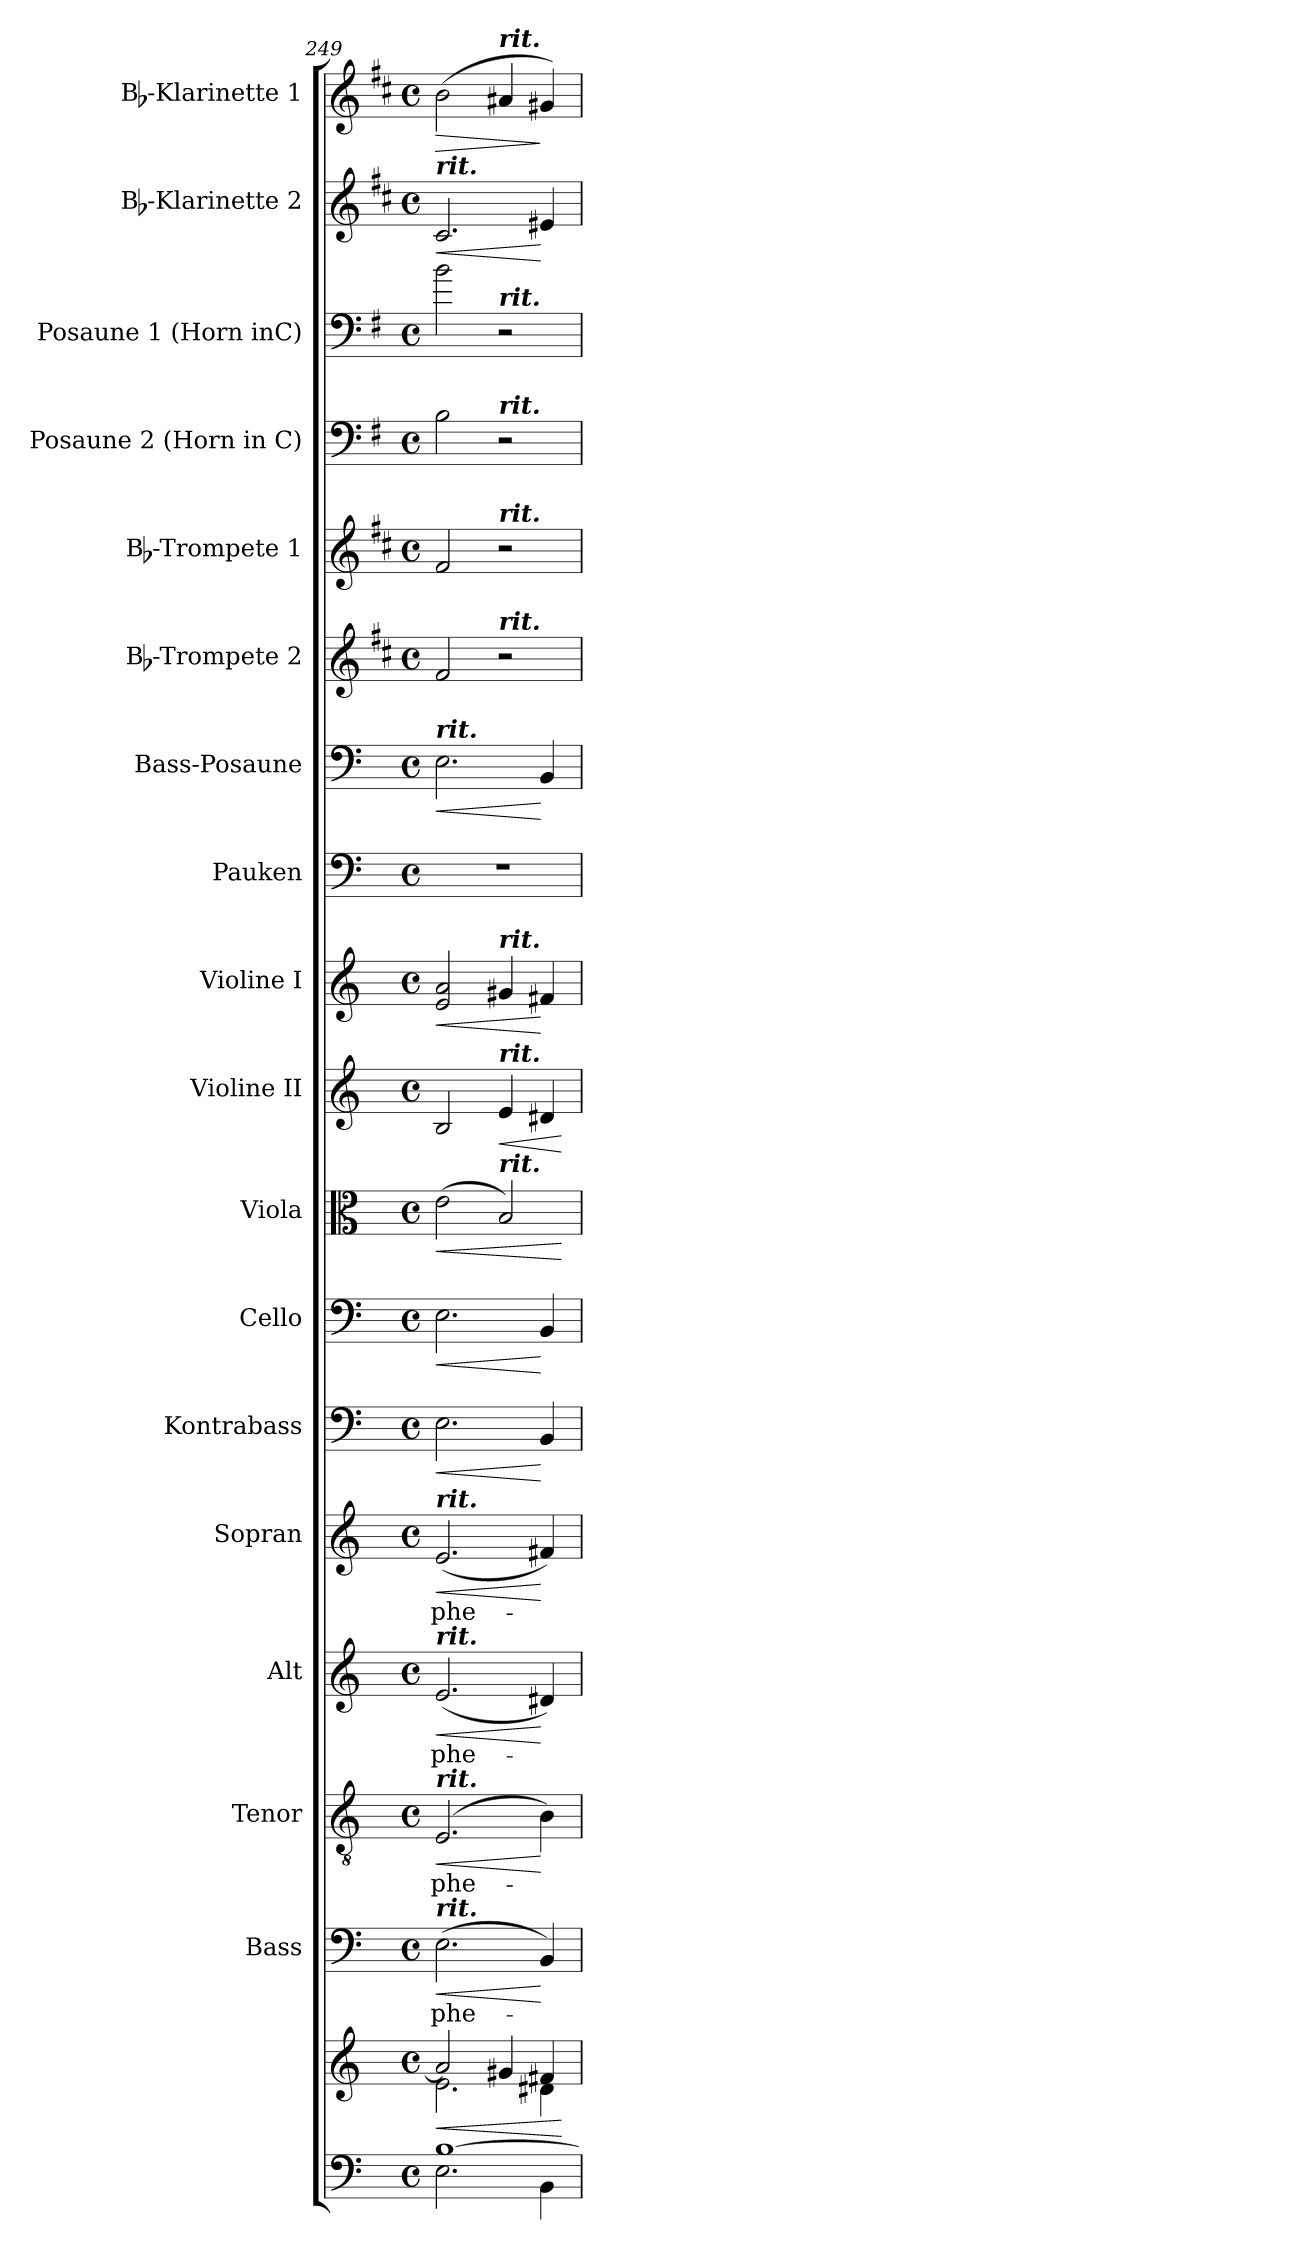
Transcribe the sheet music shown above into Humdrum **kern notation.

**kern	**kern	**dynam	**kern	**text	**dynam	**kern	**text	**dynam	**kern	**text	**dynam	**kern	**text	**dynam	**kern	**dynam	**kern	**dynam	**kern	**dynam	**kern	**dynam	**kern	**dynam	**kern	**kern	**dynam	**kern	**kern	**kern	**kern	**kern	**dynam	**kern	**dynam
*part18	*part18	*part18	*part17	*part17	*part17	*part16	*part16	*part16	*part15	*part15	*part15	*part14	*part14	*part14	*part13	*part13	*part12	*part12	*part11	*part11	*part10	*part10	*part9	*part9	*part8	*part7	*part7	*part6	*part5	*part4	*part3	*part2	*part2	*part1	*part1
*staff19	*staff18	*staff18/19	*staff17	*staff17	*staff17	*staff16	*staff16	*staff16	*staff15	*staff15	*staff15	*staff14	*staff14	*staff14	*staff13	*staff13	*staff12	*staff12	*staff11	*staff11	*staff10	*staff10	*staff9	*staff9	*staff8	*staff7	*staff7	*staff6	*staff5	*staff4	*staff3	*staff2	*staff2	*staff1	*staff1
*	*	*	*I"Bass	*	*	*I"Tenor	*	*	*I"Alt	*	*	*I"Sopran	*	*	*I"Kontrabass	*	*I"Cello	*	*I"Viola	*	*I"Violine II	*	*I"Violine I	*	*I"Pauken	*I"Bass-Posaune	*	*I"Bb-Trompete 2	*I"Bb-Trompete 1	*I"Posaune 2 (Horn in C)	*I"Posaune 1 (Horn inC)	*I"Bb-Klarinette 2	*	*I"Bb-Klarinette 1	*
*	*	*	*I'B.	*	*	*I'T.	*	*	*I'A.	*	*	*I'S.	*	*	*I'Kb.	*	*	*	*I'Vla.	*	*I'Vl. II	*	*I'Vl. I	*	*I'Pk.	*I'B-Pos.	*	*I'Bb Trp. 2	*I'Bb Trp. 1	*I'Pos. 2	*I'Pos. 1	*I'Bb Kl. 2	*	*I'Bb Kl. 1	*
*clefF4	*clefG2	*	*clefF4	*	*	*clefGv2	*	*	*clefG2	*	*	*clefG2	*	*	*clefF4	*	*clefF4	*	*clefC3	*	*clefG2	*	*clefG2	*	*clefF4	*clefF4	*	*clefG2	*clefG2	*clefF4	*clefF4	*clefG2	*	*clefG2	*
*	*	*	*	*	*	*	*	*	*	*	*	*	*	*	*ITrd7c12	*	*	*	*	*	*	*	*	*	*	*	*	*ITrd1c2	*ITrd1c2	*ITrd4c7	*ITrd4c7	*ITrd1c2	*	*ITrd1c2	*
*k[]	*k[]	*	*k[]	*	*	*k[]	*	*	*k[]	*	*	*k[]	*	*	*k[]	*	*k[]	*	*k[]	*	*k[]	*	*k[]	*	*k[]	*k[]	*	*k[]	*k[]	*k[]	*k[]	*k[]	*	*k[]	*
*C:	*C:	*	*C:	*	*	*C:	*	*	*C:	*	*	*C:	*	*	*C:	*	*C:	*	*C:	*	*C:	*	*C:	*	*C:	*C:	*	*C:	*C:	*C:	*C:	*C:	*	*C:	*
*M4/4	*M4/4	*	*M4/4	*	*	*M4/4	*	*	*M4/4	*	*	*M4/4	*	*	*M4/4	*	*M4/4	*	*M4/4	*	*M4/4	*	*M4/4	*	*M4/4	*M4/4	*	*M4/4	*M4/4	*M4/4	*M4/4	*M4/4	*	*M4/4	*
*met(c)	*met(c)	*	*met(c)	*	*	*met(c)	*	*	*met(c)	*	*	*met(c)	*	*	*met(c)	*	*met(c)	*	*met(c)	*	*met(c)	*	*met(c)	*	*met(c)	*met(c)	*	*met(c)	*met(c)	*met(c)	*met(c)	*met(c)	*	*met(c)	*
=249	=249	=249	=249	=249	=249	=249	=249	=249	=249	=249	=249	=249	=249	=249	=249	=249	=249	=249	=249	=249	=249	=249	=249	=249	=249	=249	=249	=249	=249	=249	=249	=249	=249	=249	=249
*^	*	*	*	*	*	*	*	*	*	*	*	*	*	*	*	*	*	*	*	*	*	*	*	*	*	*	*	*	*	*	*	*	*	*	*
!	!	!	!	!	!	!	!	!	!	!	!	!	!	!	!	!	!	!	!	!	!	!	!	!	!	!	!	!	!	!	!	!	!LO:TX:a:Bi:t=rit.	!	!	!
!	!	!	!	!	!	!	!	!	!	!	!	!	!	!	!	!	!	!	!	!	!	!	!	!	!	!	!LO:TX:a:Bi:t=rit.	!	!	!	!	!	!	!	!	!
!	!	!	!	!	!	!	!	!	!	!	!	!	!LO:TX:a:Bi:t=rit.	!	!	!	!	!	!	!	!	!	!	!	!	!	!	!	!	!	!	!	!	!	!	!
!	!	!	!	!	!	!	!	!	!	!LO:TX:a:Bi:t=rit.	!	!	!	!	!	!	!	!	!	!	!	!	!	!	!	!	!	!	!	!	!	!	!	!	!	!
!	!	!	!	!	!	!	!LO:TX:a:Bi:t=rit.	!	!	!	!	!	!	!	!	!	!	!	!	!	!	!	!	!	!	!	!	!	!	!	!	!	!	!	!	!
!	!	!	!	!LO:TX:a:Bi:t=rit.	!	!	!	!	!	!	!	!	!	!	!	!	!	!	!	!	!	!	!	!	!	!	!	!	!	!	!	!	!	!	!	!
!	!	!LO:TX:a:Bi:t=rit.	!	!	!	!	!	!	!	!	!	!	!	!	!	!	!	!	!	!	!	!	!	!	!	!	!	!	!	!	!	!	!	!	!	!
!	!	!	!LO:HP:b	!	!LO:LY:b	!LO:HP:b	!	!LO:LY:b	!LO:HP:b	!	!LO:LY:b	!LO:HP:b	!	!LO:LY:b	!LO:HP:b	!	!LO:HP:b	!	!LO:HP:b	!	!LO:HP:b	!	!	!	!LO:HP:b	!	!	!LO:HP:b	!	!	!	!	!	!LO:HP:b	!	!LO:HP:b
*	*	*^	*	*	*	*	*	*	*	*	*	*	*	*	*	*	*	*	*	*	*	*	*	*	*	*	*	*	*	*	*	*	*	*	*	*
[>1B	2.E\	2a/]	2.e\	<	(>2.E\	-phe-	<	(2.E/	-phe-	<	(<2.e/	-phe-	<	(<2.e/	-phe-	<	2.EE\	<	2.E\	<	(>2e\	<	2B/	.	2e/ 2a/	<	1r	2.E\	<	2e/	2e/	2E\	2e\	2.B/	<	(>2a\	>
!	!	!	!	!	!	!	!	!	!	!	!	!	!	!	!	!	!	!	!	!	!	!	!	!	!	!	!	!	!	!	!	!	!	!	!	!LO:TX:a:Bi:t=rit.	!
!	!	!	!	!	!	!	!	!	!	!	!	!	!	!	!	!	!	!	!	!	!	!	!	!	!	!	!	!	!	!	!	!	!LO:TX:a:Bi:t=rit.	!	!	!	!
!	!	!	!	!	!	!	!	!	!	!	!	!	!	!	!	!	!	!	!	!	!	!	!	!	!	!	!	!	!	!	!	!LO:TX:a:Bi:t=rit.	!	!	!	!	!
!	!	!	!	!	!	!	!	!	!	!	!	!	!	!	!	!	!	!	!	!	!	!	!	!	!	!	!	!	!	!	!LO:TX:a:Bi:t=rit.	!	!	!	!	!	!
!	!	!	!	!	!	!	!	!	!	!	!	!	!	!	!	!	!	!	!	!	!	!	!	!	!	!	!	!	!	!LO:TX:a:Bi:t=rit.	!	!	!	!	!	!	!
!	!	!	!	!	!	!	!	!	!	!	!	!	!	!	!	!	!	!	!	!	!	!	!	!	!LO:TX:a:Bi:t=rit.	!	!	!	!	!	!	!	!	!	!	!	!
!	!	!	!	!	!	!	!	!	!	!	!	!	!	!	!	!	!	!	!	!	!	!	!LO:TX:a:Bi:t=rit.	!	!	!	!	!	!	!	!	!	!	!	!	!	!
!	!	!	!	!	!	!	!	!	!	!	!	!	!	!	!	!	!	!	!	!	!LO:TX:a:Bi:t=rit.	!	!	!	!	!	!	!	!	!	!	!	!	!	!	!	!
!	!	!	!	!	!	!	!	!	!	!	!	!	!	!	!	!	!	!	!	!	!	!	!	!LO:HP:b	!	!	!	!	!	!	!	!	!	!	!	!	!
.	.	4g#X/	.	.	.	.	.	.	.	.	.	.	.	.	.	.	.	.	.	.	2B/)	.	4e/	<	4g#X/	.	.	.	.	2r	2r	2r	2r	.	.	4g#X/	.
.	4BB\	4f#X/	4d#X\	.	4BB/)	.	[	4B\)	.	[	4d#X/)	.	[	4f#X/)	.	[	4BBB/	[	4BB/	[	.	.	4d#X/	.	4f#X/	[	.	4BB/	[	.	.	.	.	4d#X/	[	4f#X/)	]
*v	*v	*	*	*	*	*	*	*	*	*	*	*	*	*	*	*	*	*	*	*	*	*	*	*	*	*	*	*	*	*	*	*	*	*	*	*	*
*	*v	*v	*	*	*	*	*	*	*	*	*	*	*	*	*	*	*	*	*	*	*	*	*	*	*	*	*	*	*	*	*	*	*	*	*	*
.	.	[	.	.	.	.	.	.	.	.	.	.	.	.	.	.	.	.	.	[	.	[	.	.	.	.	.	.	.	.	.	.	.	.	.
=	=	=	=	=	=	=	=	=	=	=	=	=	=	=	=	=	=	=	=	=	=	=	=	=	=	=	=	=	=	=	=	=	=	=	=
*-	*-	*-	*-	*-	*-	*-	*-	*-	*-	*-	*-	*-	*-	*-	*-	*-	*-	*-	*-	*-	*-	*-	*-	*-	*-	*-	*-	*-	*-	*-	*-	*-	*-	*-	*-
